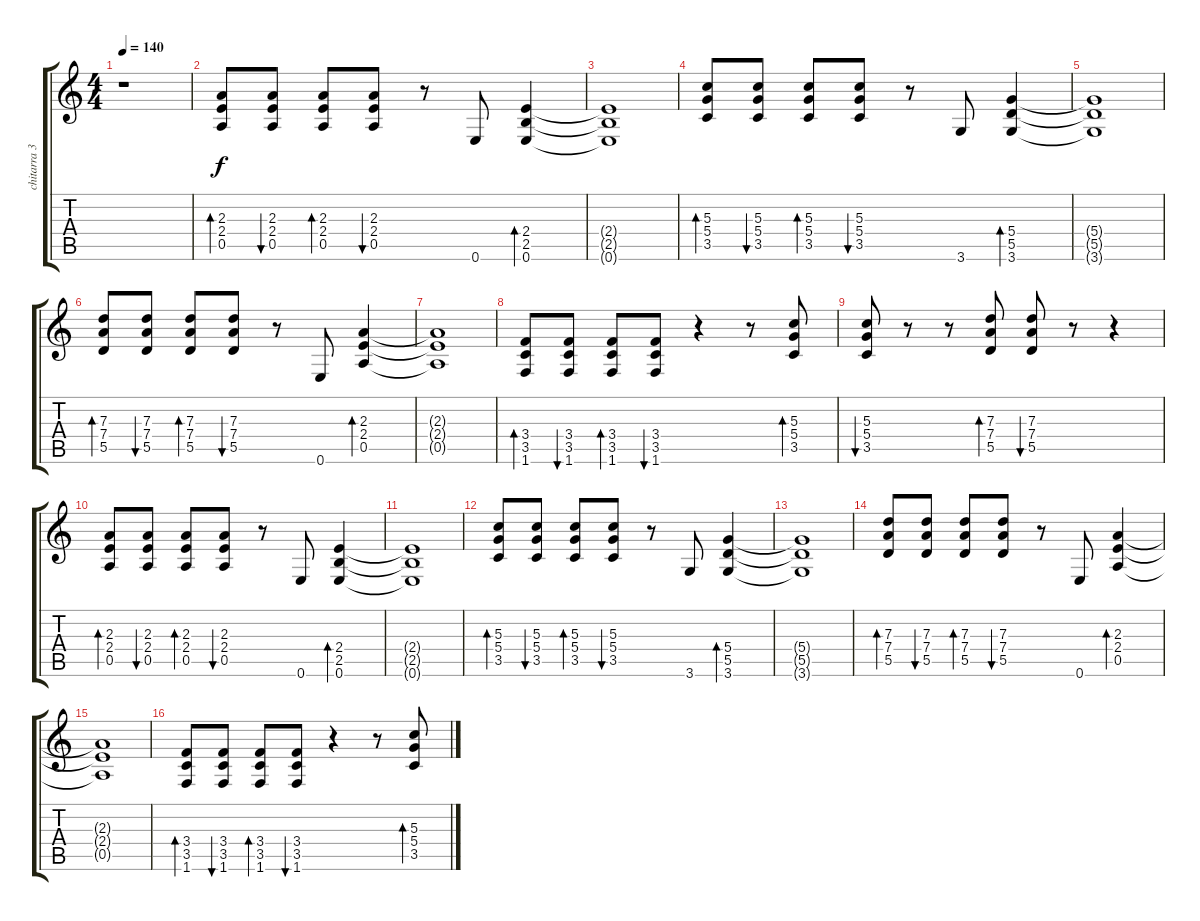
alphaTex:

\track ("chitarra 3" "chitarra 3") {instrument overdrivenguitar}
\staff {score tabs}
\tuning (E4 B3 G3 D3 A2 E2) {hide}
\ts (4 4)
\tempo 140
\clef g2
\ks c
r.1{dy f instrument overdrivenguitar} |
(2.3 2.4 0.5).8{bd 480 volume 15 balance 8 instrument electricguitarjazz} (2.3 2.4 0.5).8{bu 480} (2.3 2.4 0.5).8{bd 480} (2.3 2.4 0.5).8{bu 480} r.8 0.6.8 (2.4 2.5 0.6).4{bd 480} |
(2.4{t} 2.5{t} 0.6{t}).1 |
(5.3 5.4 3.5).8{bd 480} (5.3 5.4 3.5).8{bu 480} (5.3 5.4 3.5).8{bd 480} (5.3 5.4 3.5).8{bu 480} r.8 3.6.8 (5.4 5.5 3.6).4{bd 480} |
(5.4{t} 5.5{t} 3.6{t}).1 |
(7.3 7.4 5.5).8{bd 480} (7.3 7.4 5.5).8{bu 480} (7.3 7.4 5.5).8{bd 480} (7.3 7.4 5.5).8{bu 480} r.8 0.6.8 (2.3 2.4 0.5).4{bd 480} |
(2.3{t} 2.4{t} 0.5{t}).1 |
(3.4 3.5 1.6).8{bd 480} (3.4 3.5 1.6).8{bu 480} (3.4 3.5 1.6).8{bd 480} (3.4 3.5 1.6).8{bu 480} r.4 r.8 (5.3 5.4 3.5).8{bd 480} |
(5.3 5.4 3.5).8{bu 480} r.8 r.8 (7.3 7.4 5.5).8{bd 480} (7.3 7.4 5.5).8{bu 480} r.8 r.4 |
(2.3 2.4 0.5).8{bd 480} (2.3 2.4 0.5).8{bu 480} (2.3 2.4 0.5).8{bd 480} (2.3 2.4 0.5).8{bu 480} r.8 0.6.8 (2.4 2.5 0.6).4{bd 480} |
(2.4{t} 2.5{t} 0.6{t}).1 |
(5.3 5.4 3.5).8{bd 480} (5.3 5.4 3.5).8{bu 480} (5.3 5.4 3.5).8{bd 480} (5.3 5.4 3.5).8{bu 480} r.8 3.6.8 (5.4 5.5 3.6).4{bd 480} |
(5.4{t} 5.5{t} 3.6{t}).1 |
(7.3 7.4 5.5).8{bd 480} (7.3 7.4 5.5).8{bu 480} (7.3 7.4 5.5).8{bd 480} (7.3 7.4 5.5).8{bu 480} r.8 0.6.8 (2.3 2.4 0.5).4{bd 480} |
(2.3{t} 2.4{t} 0.5{t}).1 |
(3.4 3.5 1.6).8{bd 480} (3.4 3.5 1.6).8{bu 480} (3.4 3.5 1.6).8{bd 480} (3.4 3.5 1.6).8{bu 480} r.4 r.8 (5.3 5.4 3.5).8{bd 480}
